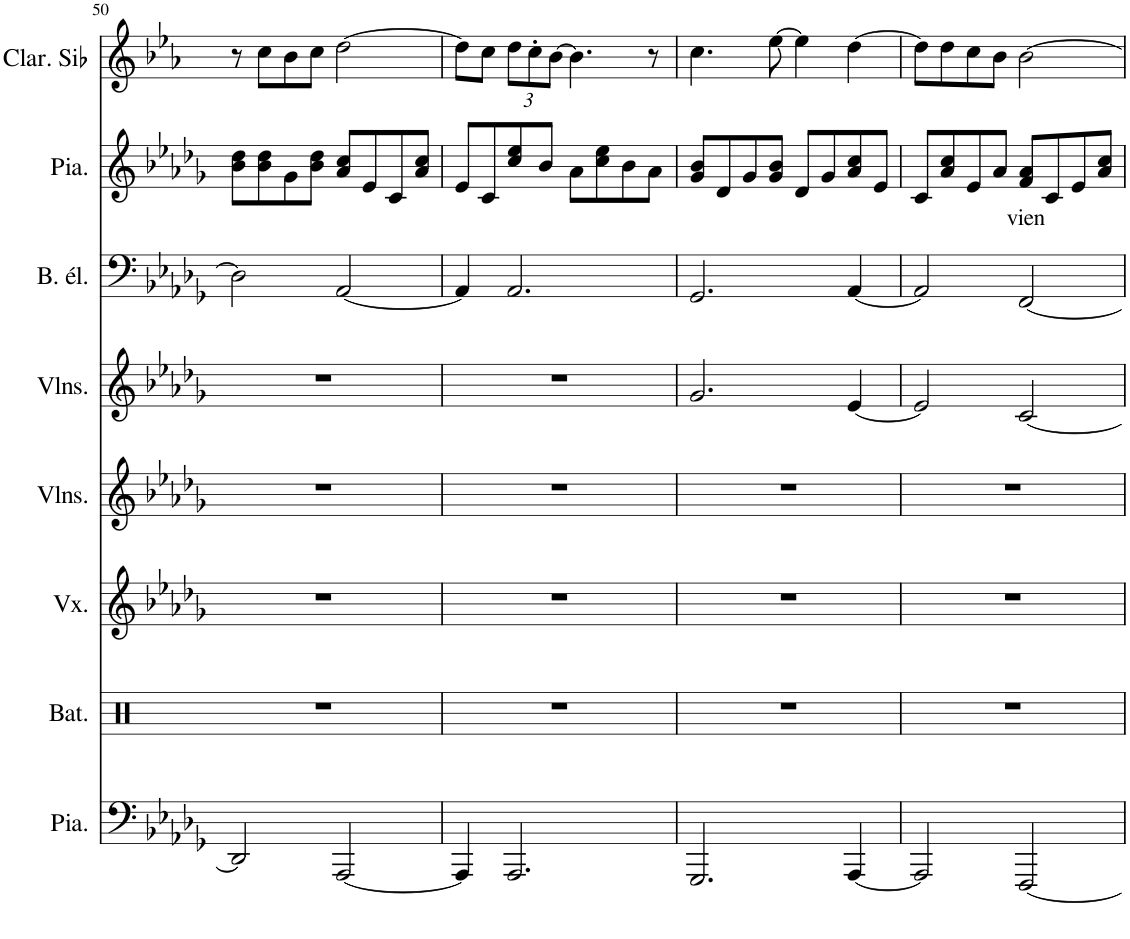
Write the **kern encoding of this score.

**kern	**kern	**kern	**kern	**kern	**kern	**kern	**text	**kern
*part8	*part7	*part6	*part5	*part4	*part3	*part2	*part2	*part1
*staff8	*staff7	*staff6	*staff5	*staff4	*staff3	*staff2	*staff2	*staff1
*I"Piano	*I"Batterie	*I"Voix	*I"Violons	*I"Violons	*I"Basse électrique à 5 cordes	*I"Piano	*	*I"Clarinette en Sib
*I'Pia.	*I'Bat.	*I'Vx.	*I'Vlns.	*I'Vlns.	*I'B. él.	*I'Pia.	*	*I'Clar. Sib
!!LO:PB:g=z
*clefF4	*clefX	*clefG2	*clefG2	*clefG2	*clefF4	*clefG2	*	*clefG2
*	*	*	*	*	*Trd7c12	*	*	*Trd1c2
*k[b-e-a-d-g-]	*k[]	*k[b-e-a-d-g-]	*k[b-e-a-d-g-]	*k[b-e-a-d-g-]	*k[b-e-a-d-g-]	*k[b-e-a-d-g-]	*	*k[b-e-a-]
*M4/4	*M4/4	*M4/4	*M4/4	*M4/4	*M4/4	*M4/4	*	*M4/4
=50	=50	=50	=50	=50	=50	=50	=50	=50
2DD-/]	1r	1r	1r	1r	2D-\]	8b-\ 8dd-\L	.	8r
.	.	.	.	.	.	8b-\ 8dd-\	.	8cc\L
.	.	.	.	.	.	8g-\	.	8b-\
.	.	.	.	.	.	8b-\ 8dd-\J	.	8cc\J
[2AAA-/	.	.	.	.	[2AA-/	8a-/ 8cc/L	.	[2dd\
.	.	.	.	.	.	8e-/	.	.
.	.	.	.	.	.	8c/	.	.
.	.	.	.	.	.	8a-/ 8cc/J	.	.
=51	=51	=51	=51	=51	=51	=51	=51	=51
4AAA-/]	1r	1r	1r	1r	4AA-/]	8e-/L	.	8dd\L]
.	.	.	.	.	.	8c/	.	8cc\J
*	*	*	*	*	*	*	*	*Xbrackettup
2.AAA-/	.	.	.	.	2.AA-/	8cc/ 8ee-/	.	12dd\L
.	.	.	.	.	.	.	.	12cc'\
.	.	.	.	.	.	8b-/J	.	.
.	.	.	.	.	.	.	.	[12b-\J
.	.	.	.	.	.	8a-\L	.	4.b-\]
.	.	.	.	.	.	8cc\ 8ee-\	.	.
.	.	.	.	.	.	8b-\	.	.
.	.	.	.	.	.	8a-\J	.	8r
=52	=52	=52	=52	=52	=52	=52	=52	=52
2.GGG-/	1r	1r	1r	2.g-/	2.GG-/	8g-/ 8b-/L	.	4.cc\
.	.	.	.	.	.	8d-/	.	.
.	.	.	.	.	.	8g-/	.	.
.	.	.	.	.	.	8g-/ 8b-/J	.	[8ee-\
.	.	.	.	.	.	8d-/L	.	4ee-\]
.	.	.	.	.	.	8g-/	.	.
[4AAA-/	.	.	.	[4e-/	[4AA-/	8a-/ 8cc/	.	[4dd\
.	.	.	.	.	.	8e-/J	.	.
=53	=53	=53	=53	=53	=53	=53	=53	=53
2AAA-/]	1r	1r	1r	2e-/]	2AA-/]	8c/L	.	8dd\L]
.	.	.	.	.	.	8a-/ 8cc/	.	8dd\
.	.	.	.	.	.	8e-/	.	8cc\
.	.	.	.	.	.	8a-/J	.	8b-\J
!	!	!	!	!	!	!	!LO:LY:b	!
[2FFF/	.	.	.	[2c/	[2FF/	8f/ 8a-/L	vien	[2b-\
.	.	.	.	.	.	8c/	.	.
.	.	.	.	.	.	8e-/	.	.
.	.	.	.	.	.	8a-/ 8cc/J	.	.
=	=	=	=	=	=	=	=	=
*-	*-	*-	*-	*-	*-	*-	*-	*-
